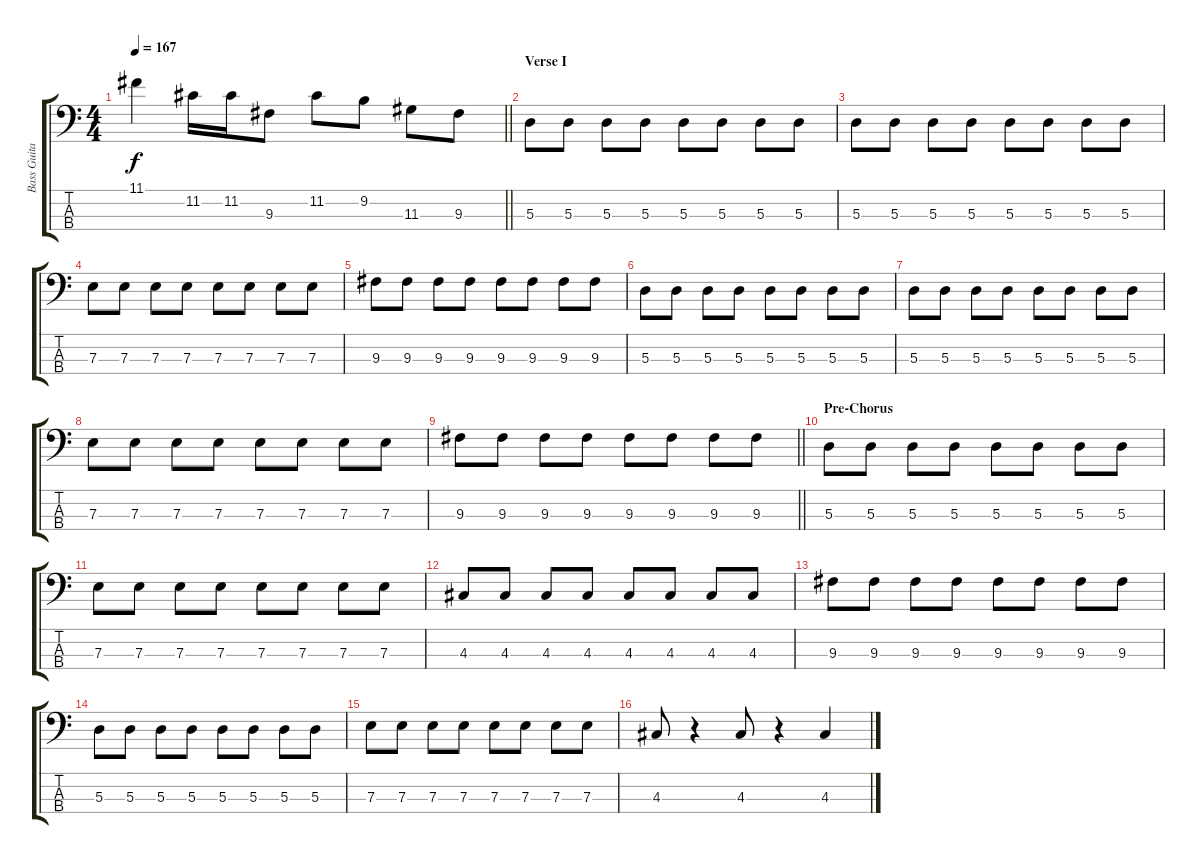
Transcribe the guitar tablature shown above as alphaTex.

\track ("Bass Guitar" "Bass Guita") {instrument electricbasspick}
\staff {score tabs}
\tuning (G2 D2 A1 E1) {hide}
\ts (4 4)
\tempo 167
\clef f4
\barLineRight lightlight
\ks c
11.1.4{dy f} 11.2.16 11.2.16 9.3.8 11.2.8 9.2.8 11.3.8 9.3.8 |
\section ("" "Verse I")
5.3.8 5.3.8 5.3.8 5.3.8 5.3.8 5.3.8 5.3.8 5.3.8 |
5.3.8 5.3.8 5.3.8 5.3.8 5.3.8 5.3.8 5.3.8 5.3.8 |
7.3.8 7.3.8 7.3.8 7.3.8 7.3.8 7.3.8 7.3.8 7.3.8 |
9.3.8 9.3.8 9.3.8 9.3.8 9.3.8 9.3.8 9.3.8 9.3.8 |
5.3.8 5.3.8 5.3.8 5.3.8 5.3.8 5.3.8 5.3.8 5.3.8 |
5.3.8 5.3.8 5.3.8 5.3.8 5.3.8 5.3.8 5.3.8 5.3.8 |
7.3.8 7.3.8 7.3.8 7.3.8 7.3.8 7.3.8 7.3.8 7.3.8 |
\barLineRight lightlight
9.3.8 9.3.8 9.3.8 9.3.8 9.3.8 9.3.8 9.3.8 9.3.8 |
\section ("" "Pre-Chorus")
5.3.8 5.3.8 5.3.8 5.3.8 5.3.8 5.3.8 5.3.8 5.3.8 |
7.3.8 7.3.8 7.3.8 7.3.8 7.3.8 7.3.8 7.3.8 7.3.8 |
4.3.8 4.3.8 4.3.8 4.3.8 4.3.8 4.3.8 4.3.8 4.3.8 |
9.3.8 9.3.8 9.3.8 9.3.8 9.3.8 9.3.8 9.3.8 9.3.8 |
5.3.8 5.3.8 5.3.8 5.3.8 5.3.8 5.3.8 5.3.8 5.3.8 |
7.3.8 7.3.8 7.3.8 7.3.8 7.3.8 7.3.8 7.3.8 7.3.8 |
4.3.8 r.4 4.3.8 r.4 4.3.4
